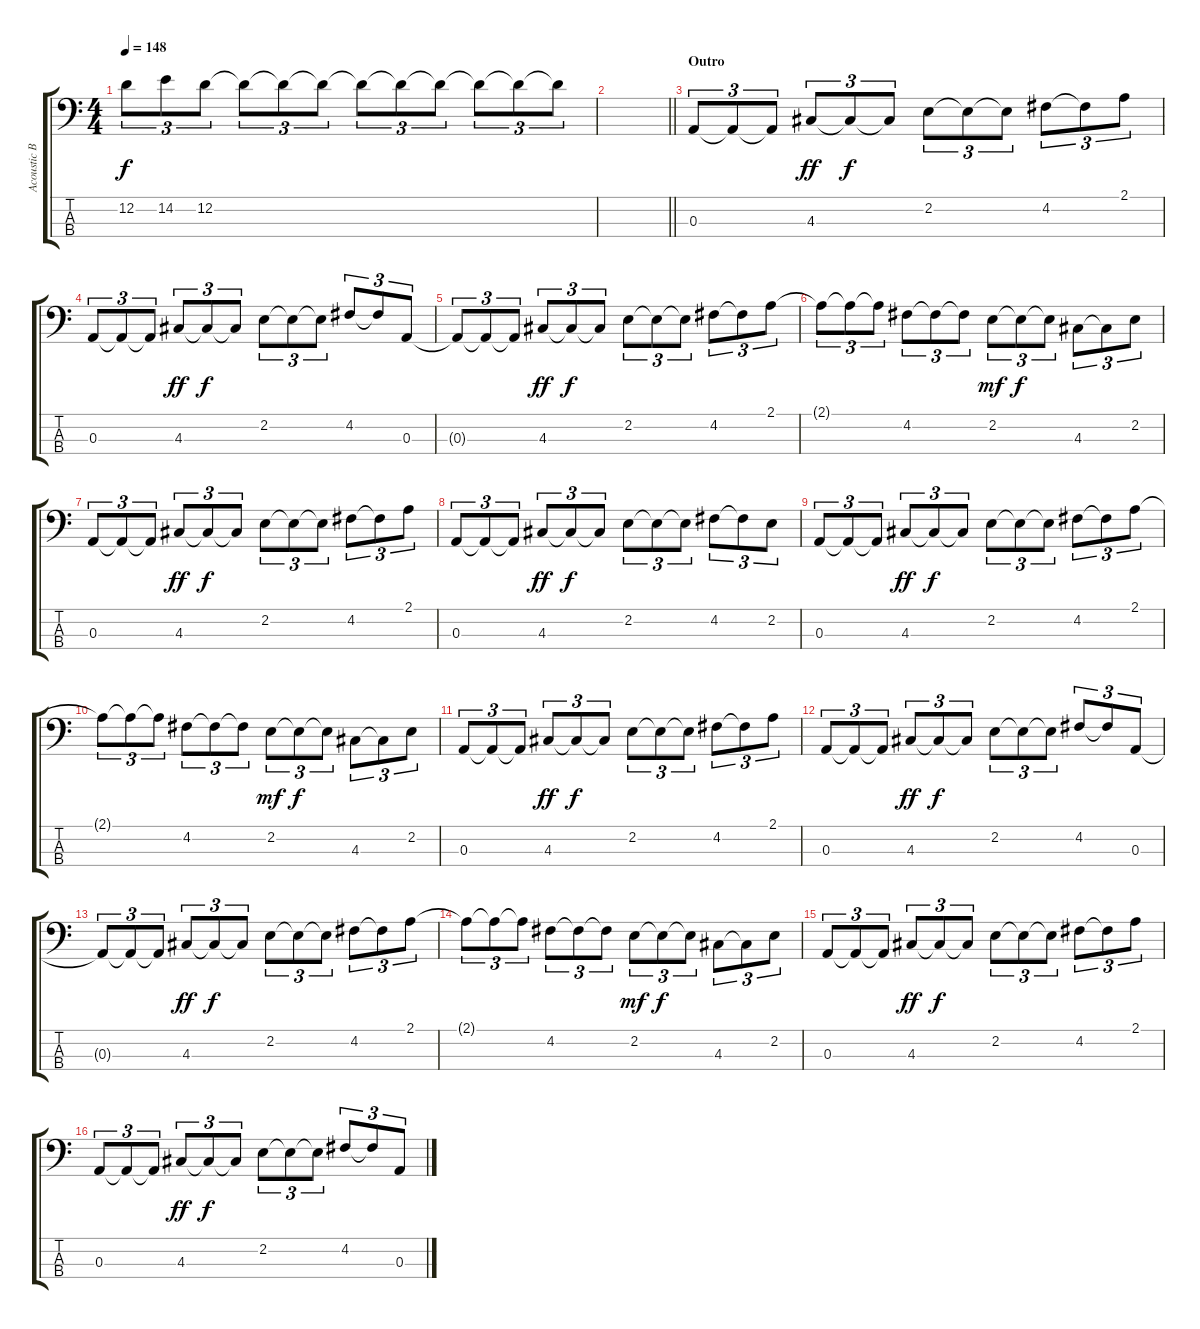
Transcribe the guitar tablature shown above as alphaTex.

\track ("Acoustic Bass" "Acoustic B") {instrument acousticbass}
\staff {score tabs}
\tuning (G2 D2 A1 E1) {hide}
\ts (4 4)
\tempo 148
\clef f4
\ks c
12.2.8{tu (3 2) dy f} 14.2.8{tu (3 2)} 12.2.8{tu (3 2)} 12.2{t}.8{tu (3 2)} 12.2{t}.8{tu (3 2)} 12.2{t}.8{tu (3 2)} 12.2{t}.8{tu (3 2)} 12.2{t}.8{tu (3 2)} 12.2{t}.8{tu (3 2)} 12.2{t}.8{tu (3 2)} 12.2{t}.8{tu (3 2)} 12.2{t}.8{tu (3 2)} |
\barLineRight lightlight
|
\section ("" "Outro")
0.3.8{tu (3 2)} 0.3{t}.8{tu (3 2)} 0.3{t}.8{tu (3 2)} 4.3.8{tu (3 2) dy ff} 4.3{t}.8{tu (3 2) dy f} 4.3{t}.8{tu (3 2)} 2.2.8{tu (3 2)} 2.2{t}.8{tu (3 2)} 2.2{t}.8{tu (3 2)} 4.2.8{tu (3 2)} 4.2{t}.8{tu (3 2)} 2.1.8{tu (3 2)} |
0.3.8{tu (3 2)} 0.3{t}.8{tu (3 2)} 0.3{t}.8{tu (3 2)} 4.3.8{tu (3 2) dy ff} 4.3{t}.8{tu (3 2) dy f} 4.3{t}.8{tu (3 2)} 2.2.8{tu (3 2)} 2.2{t}.8{tu (3 2)} 2.2{t}.8{tu (3 2)} 4.2.8{tu (3 2)} 4.2{t}.8{tu (3 2)} 0.3.8{tu (3 2)} |
0.3{t}.8{tu (3 2)} 0.3{t}.8{tu (3 2)} 0.3{t}.8{tu (3 2)} 4.3.8{tu (3 2) dy ff} 4.3{t}.8{tu (3 2) dy f} 4.3{t}.8{tu (3 2)} 2.2.8{tu (3 2)} 2.2{t}.8{tu (3 2)} 2.2{t}.8{tu (3 2)} 4.2.8{tu (3 2)} 4.2{t}.8{tu (3 2)} 2.1.8{tu (3 2)} |
2.1{t}.8{tu (3 2)} 2.1{t}.8{tu (3 2)} 2.1{t}.8{tu (3 2)} 4.2.8{tu (3 2)} 4.2{t}.8{tu (3 2)} 4.2{t}.8{tu (3 2)} 2.2.8{tu (3 2) dy mf} 2.2{t}.8{tu (3 2) dy f} 2.2{t}.8{tu (3 2)} 4.3.8{tu (3 2)} 4.3{t}.8{tu (3 2)} 2.2.8{tu (3 2)} |
0.3.8{tu (3 2)} 0.3{t}.8{tu (3 2)} 0.3{t}.8{tu (3 2)} 4.3.8{tu (3 2) dy ff} 4.3{t}.8{tu (3 2) dy f} 4.3{t}.8{tu (3 2)} 2.2.8{tu (3 2)} 2.2{t}.8{tu (3 2)} 2.2{t}.8{tu (3 2)} 4.2.8{tu (3 2)} 4.2{t}.8{tu (3 2)} 2.1.8{tu (3 2)} |
0.3.8{tu (3 2)} 0.3{t}.8{tu (3 2)} 0.3{t}.8{tu (3 2)} 4.3.8{tu (3 2) dy ff} 4.3{t}.8{tu (3 2) dy f} 4.3{t}.8{tu (3 2)} 2.2.8{tu (3 2)} 2.2{t}.8{tu (3 2)} 2.2{t}.8{tu (3 2)} 4.2.8{tu (3 2)} 4.2{t}.8{tu (3 2)} 2.2.8{tu (3 2)} |
0.3.8{tu (3 2)} 0.3{t}.8{tu (3 2)} 0.3{t}.8{tu (3 2)} 4.3.8{tu (3 2) dy ff} 4.3{t}.8{tu (3 2) dy f} 4.3{t}.8{tu (3 2)} 2.2.8{tu (3 2)} 2.2{t}.8{tu (3 2)} 2.2{t}.8{tu (3 2)} 4.2.8{tu (3 2)} 4.2{t}.8{tu (3 2)} 2.1.8{tu (3 2)} |
2.1{t}.8{tu (3 2)} 2.1{t}.8{tu (3 2)} 2.1{t}.8{tu (3 2)} 4.2.8{tu (3 2)} 4.2{t}.8{tu (3 2)} 4.2{t}.8{tu (3 2)} 2.2.8{tu (3 2) dy mf} 2.2{t}.8{tu (3 2) dy f} 2.2{t}.8{tu (3 2)} 4.3.8{tu (3 2)} 4.3{t}.8{tu (3 2)} 2.2.8{tu (3 2)} |
0.3.8{tu (3 2)} 0.3{t}.8{tu (3 2)} 0.3{t}.8{tu (3 2)} 4.3.8{tu (3 2) dy ff} 4.3{t}.8{tu (3 2) dy f} 4.3{t}.8{tu (3 2)} 2.2.8{tu (3 2)} 2.2{t}.8{tu (3 2)} 2.2{t}.8{tu (3 2)} 4.2.8{tu (3 2)} 4.2{t}.8{tu (3 2)} 2.1.8{tu (3 2)} |
0.3.8{tu (3 2)} 0.3{t}.8{tu (3 2)} 0.3{t}.8{tu (3 2)} 4.3.8{tu (3 2) dy ff} 4.3{t}.8{tu (3 2) dy f} 4.3{t}.8{tu (3 2)} 2.2.8{tu (3 2)} 2.2{t}.8{tu (3 2)} 2.2{t}.8{tu (3 2)} 4.2.8{tu (3 2)} 4.2{t}.8{tu (3 2)} 0.3.8{tu (3 2)} |
0.3{t}.8{tu (3 2)} 0.3{t}.8{tu (3 2)} 0.3{t}.8{tu (3 2)} 4.3.8{tu (3 2) dy ff} 4.3{t}.8{tu (3 2) dy f} 4.3{t}.8{tu (3 2)} 2.2.8{tu (3 2)} 2.2{t}.8{tu (3 2)} 2.2{t}.8{tu (3 2)} 4.2.8{tu (3 2)} 4.2{t}.8{tu (3 2)} 2.1.8{tu (3 2)} |
2.1{t}.8{tu (3 2)} 2.1{t}.8{tu (3 2)} 2.1{t}.8{tu (3 2)} 4.2.8{tu (3 2)} 4.2{t}.8{tu (3 2)} 4.2{t}.8{tu (3 2)} 2.2.8{tu (3 2) dy mf} 2.2{t}.8{tu (3 2) dy f} 2.2{t}.8{tu (3 2)} 4.3.8{tu (3 2)} 4.3{t}.8{tu (3 2)} 2.2.8{tu (3 2)} |
0.3.8{tu (3 2)} 0.3{t}.8{tu (3 2)} 0.3{t}.8{tu (3 2)} 4.3.8{tu (3 2) dy ff} 4.3{t}.8{tu (3 2) dy f} 4.3{t}.8{tu (3 2)} 2.2.8{tu (3 2)} 2.2{t}.8{tu (3 2)} 2.2{t}.8{tu (3 2)} 4.2.8{tu (3 2)} 4.2{t}.8{tu (3 2)} 2.1.8{tu (3 2)} |
0.3.8{tu (3 2)} 0.3{t}.8{tu (3 2)} 0.3{t}.8{tu (3 2)} 4.3.8{tu (3 2) dy ff} 4.3{t}.8{tu (3 2) dy f} 4.3{t}.8{tu (3 2)} 2.2.8{tu (3 2)} 2.2{t}.8{tu (3 2)} 2.2{t}.8{tu (3 2)} 4.2.8{tu (3 2)} 4.2{t}.8{tu (3 2)} 0.3.8{tu (3 2)}
